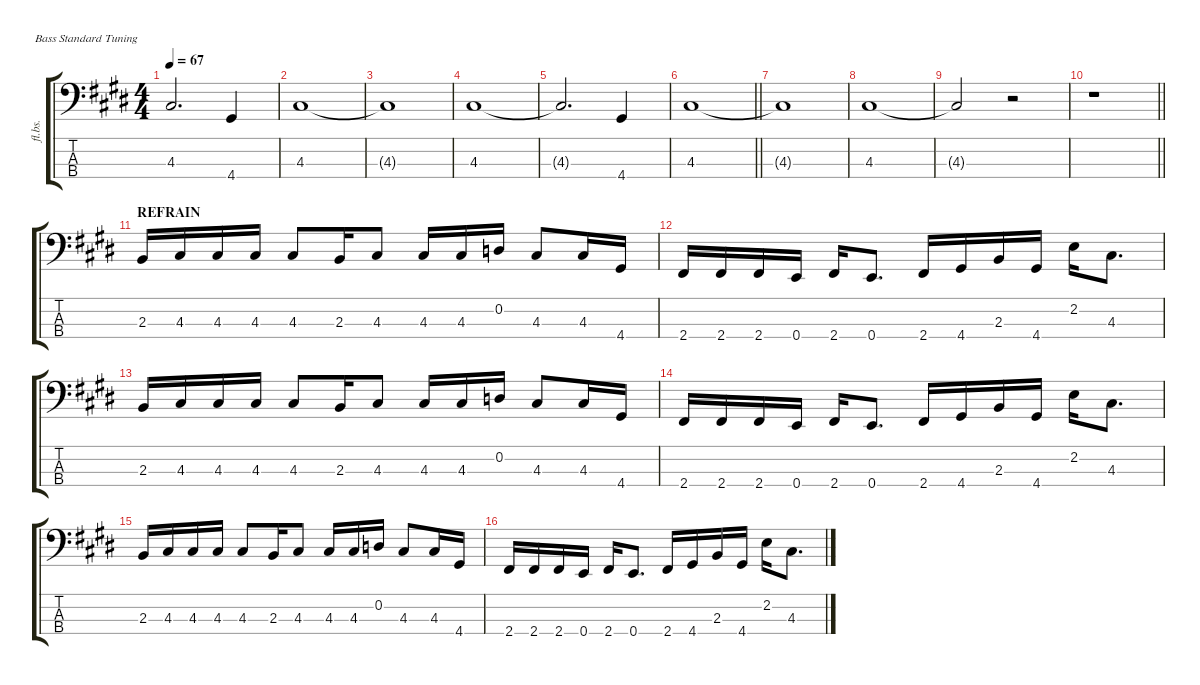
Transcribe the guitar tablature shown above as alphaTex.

\defaultSystemsLayout 4
\hideDynamics
\bracketExtendMode groupsimilarinstruments
\otherSystemsTrackNameOrientation horizontal
\track ("Bass " "fl.bs.") {defaultSystemsLayout 8 instrument fretlessbass}
\staff {score tabs}
\tuning (G2 D2 A1 E1)
\ts (4 4)
\tempo 67
\clef f4
\ks c#minor
4.3{t acc #}.2{d dy f beam Up} 4.4{acc #}.4{beam Up} |
4.3{acc #}.1{beam Up} |
4.3{t acc #}.1{beam Up} |
4.3{acc #}.1{beam Up} |
4.3{t acc #}.2{d beam Up} 4.4{acc #}.4{beam Up} |
\barLineRight lightlight
4.3{acc #}.1{beam Up} |
4.3{t acc #}.1{beam Up} |
4.3{acc #}.1{beam Up} |
4.3{t acc #}.2{beam Up} r.2{beam Up} |
\barLineRight lightlight
r.1{beam Down} |
\section ("" "REFRAIN")
2.3{acc forcenatural}.16{beam Up} 4.3{acc #}.16{beam Up} 4.3{acc #}.16{beam Up} 4.3{acc #}.16{beam Up} 4.3{acc #}.8{beam Up} 2.3{acc forcenatural}.16{beam Up} 4.3{acc #}.8{beam Up} 4.3{acc #}.16{beam Up} 4.3{acc #}.16{beam Up} 0.2{acc forcenatural}.16{beam Up} 4.3{acc #}.8{beam Up} 4.3{acc #}.16{beam Up} 4.4{acc #}.16{beam Up} |
2.4{acc #}.16{beam Up} 2.4{acc #}.16{beam Up} 2.4{acc #}.16{beam Up} 0.4{acc forcenatural}.16{beam Up} 2.4{acc #}.16{beam Up} 0.4{acc forcenatural}.8{d beam Up} 2.4{acc #}.16{beam Up} 4.4{acc #}.16{beam Up} 2.3{acc forcenatural}.16{beam Up} 4.4{acc #}.16{beam Up} 2.2{acc forcenatural}.16{beam Down} 4.3{acc #}.8{d beam Down} |
2.3{acc forcenatural}.16{beam Up} 4.3{acc #}.16{beam Up} 4.3{acc #}.16{beam Up} 4.3{acc #}.16{beam Up} 4.3{acc #}.8{beam Up} 2.3{acc forcenatural}.16{beam Up} 4.3{acc #}.8{beam Up} 4.3{acc #}.16{beam Up} 4.3{acc #}.16{beam Up} 0.2{acc forcenatural}.16{beam Up} 4.3{acc #}.8{beam Up} 4.3{acc #}.16{beam Up} 4.4{acc #}.16{beam Up} |
2.4{acc #}.16{beam Up} 2.4{acc #}.16{beam Up} 2.4{acc #}.16{beam Up} 0.4{acc forcenatural}.16{beam Up} 2.4{acc #}.16{beam Up} 0.4{acc forcenatural}.8{d beam Up} 2.4{acc #}.16{beam Up} 4.4{acc #}.16{beam Up} 2.3{acc forcenatural}.16{beam Up} 4.4{acc #}.16{beam Up} 2.2{acc forcenatural}.16{beam Down} 4.3{acc #}.8{d beam Down} |
2.3{acc forcenatural}.16{beam Up} 4.3{acc #}.16{beam Up} 4.3{acc #}.16{beam Up} 4.3{acc #}.16{beam Up} 4.3{acc #}.8{beam Up} 2.3{acc forcenatural}.16{beam Up} 4.3{acc #}.8{beam Up} 4.3{acc #}.16{beam Up} 4.3{acc #}.16{beam Up} 0.2{acc forcenatural}.16{beam Up} 4.3{acc #}.8{beam Up} 4.3{acc #}.16{beam Up} 4.4{acc #}.16{beam Up} |
2.4{acc #}.16{beam Up} 2.4{acc #}.16{beam Up} 2.4{acc #}.16{beam Up} 0.4{acc forcenatural}.16{beam Up} 2.4{acc #}.16{beam Up} 0.4{acc forcenatural}.8{d beam Up} 2.4{acc #}.16{beam Up} 4.4{acc #}.16{beam Up} 2.3{acc forcenatural}.16{beam Up} 4.4{acc #}.16{beam Up} 2.2{acc forcenatural}.16{beam Down} 4.3{acc #}.8{d beam Down}
